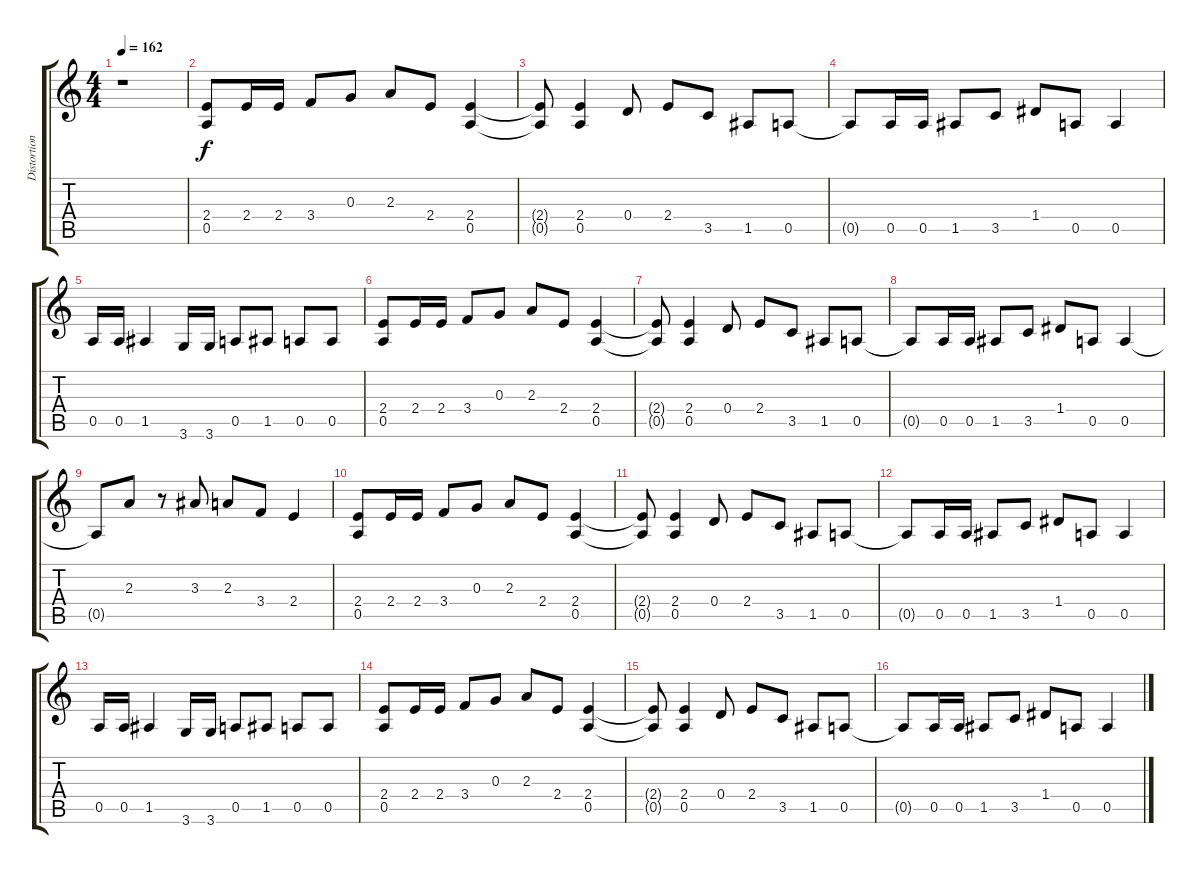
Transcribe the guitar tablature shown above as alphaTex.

\track ("Distortion Guitar" "Distortion") {instrument distortionguitar}
\staff {score tabs}
\tuning (E4 B3 G3 D3 A2 E2) {hide}
\ts (4 4)
\tempo 162
\clef g2
\ks c
r.1{dy f} |
(2.4 0.5).8 2.4.16 2.4.16 3.4.8 0.3.8 2.3.8 2.4.8 (2.4 0.5).4 |
(2.4{t} 0.5{t}).8 (2.4 0.5).4 0.4.8 2.4.8 3.5.8 1.5.8 0.5.8 |
0.5{t}.8 0.5.16 0.5.16 1.5.8 3.5.8 1.4.8 0.5.8 0.5.4 |
0.5.16 0.5.16 1.5.4 3.6.16 3.6.16 0.5.8 1.5.8 0.5.8 0.5.8 |
(2.4 0.5).8 2.4.16 2.4.16 3.4.8 0.3.8 2.3.8 2.4.8 (2.4 0.5).4 |
(2.4{t} 0.5{t}).8 (2.4 0.5).4 0.4.8 2.4.8 3.5.8 1.5.8 0.5.8 |
0.5{t}.8 0.5.16 0.5.16 1.5.8 3.5.8 1.4.8 0.5.8 0.5.4 |
0.5{t}.8 2.3.8 r.8 3.3.8 2.3.8 3.4.8 2.4.4 |
(2.4 0.5).8 2.4.16 2.4.16 3.4.8 0.3.8 2.3.8 2.4.8 (2.4 0.5).4 |
(2.4{t} 0.5{t}).8 (2.4 0.5).4 0.4.8 2.4.8 3.5.8 1.5.8 0.5.8 |
0.5{t}.8 0.5.16 0.5.16 1.5.8 3.5.8 1.4.8 0.5.8 0.5.4 |
0.5.16 0.5.16 1.5.4 3.6.16 3.6.16 0.5.8 1.5.8 0.5.8 0.5.8 |
(2.4 0.5).8 2.4.16 2.4.16 3.4.8 0.3.8 2.3.8 2.4.8 (2.4 0.5).4 |
(2.4{t} 0.5{t}).8 (2.4 0.5).4 0.4.8 2.4.8 3.5.8 1.5.8 0.5.8 |
0.5{t}.8 0.5.16 0.5.16 1.5.8 3.5.8 1.4.8 0.5.8 0.5.4
